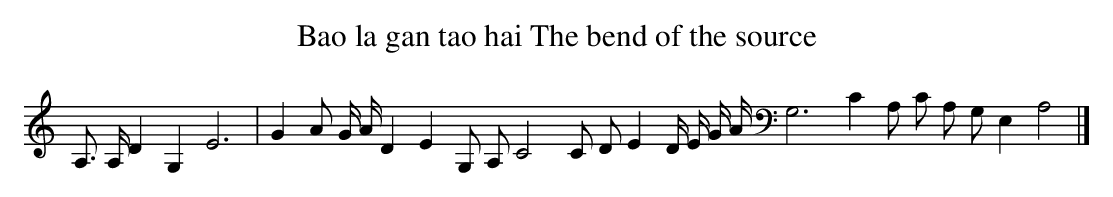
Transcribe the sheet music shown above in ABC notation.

X:1
T: Bao la gan tao hai The bend of the source
L: 1/8
K: C
A,> A,D2G,2E6 [I:setbarnb 1]|
G2A G/ A/D2E2G, A,C4C DE2D/ E/ G/ A/G,4>C4A, C A, G,E,2A,4 |]
